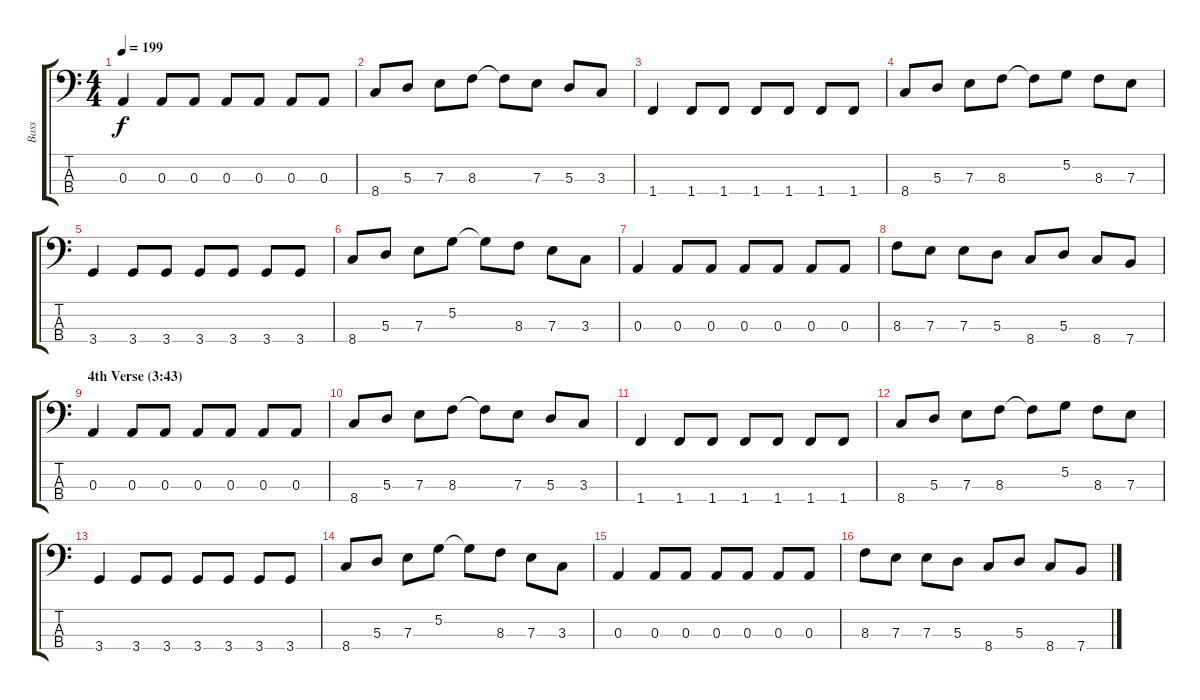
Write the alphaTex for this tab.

\track ("Bass" "Bass") {instrument electricbassfinger}
\staff {score tabs}
\tuning (G2 D2 A1 E1) {hide}
\ts (4 4)
\tempo 199
\clef f4
\ks c
0.3.4{dy f} 0.3.8 0.3.8 0.3.8 0.3.8 0.3.8 0.3.8 |
8.4.8 5.3.8 7.3.8 8.3.8 8.3{t}.8 7.3.8 5.3.8 3.3.8 |
1.4.4 1.4.8 1.4.8 1.4.8 1.4.8 1.4.8 1.4.8 |
8.4.8 5.3.8 7.3.8 8.3.8 8.3{t}.8 5.2.8 8.3.8 7.3.8 |
3.4.4 3.4.8 3.4.8 3.4.8 3.4.8 3.4.8 3.4.8 |
8.4.8 5.3.8 7.3.8 5.2.8 5.2{t}.8 8.3.8 7.3.8 3.3.8 |
0.3.4 0.3.8 0.3.8 0.3.8 0.3.8 0.3.8 0.3.8 |
8.3.8 7.3.8 7.3.8 5.3.8 8.4.8 5.3.8 8.4.8 7.4.8 |
\section ("" "4th Verse (3:43)")
0.3.4 0.3.8 0.3.8 0.3.8 0.3.8 0.3.8 0.3.8 |
8.4.8 5.3.8 7.3.8 8.3.8 8.3{t}.8 7.3.8 5.3.8 3.3.8 |
1.4.4 1.4.8 1.4.8 1.4.8 1.4.8 1.4.8 1.4.8 |
8.4.8 5.3.8 7.3.8 8.3.8 8.3{t}.8 5.2.8 8.3.8 7.3.8 |
3.4.4 3.4.8 3.4.8 3.4.8 3.4.8 3.4.8 3.4.8 |
8.4.8 5.3.8 7.3.8 5.2.8 5.2{t}.8 8.3.8 7.3.8 3.3.8 |
0.3.4 0.3.8 0.3.8 0.3.8 0.3.8 0.3.8 0.3.8 |
8.3.8 7.3.8 7.3.8 5.3.8 8.4.8 5.3.8 8.4.8 7.4.8
